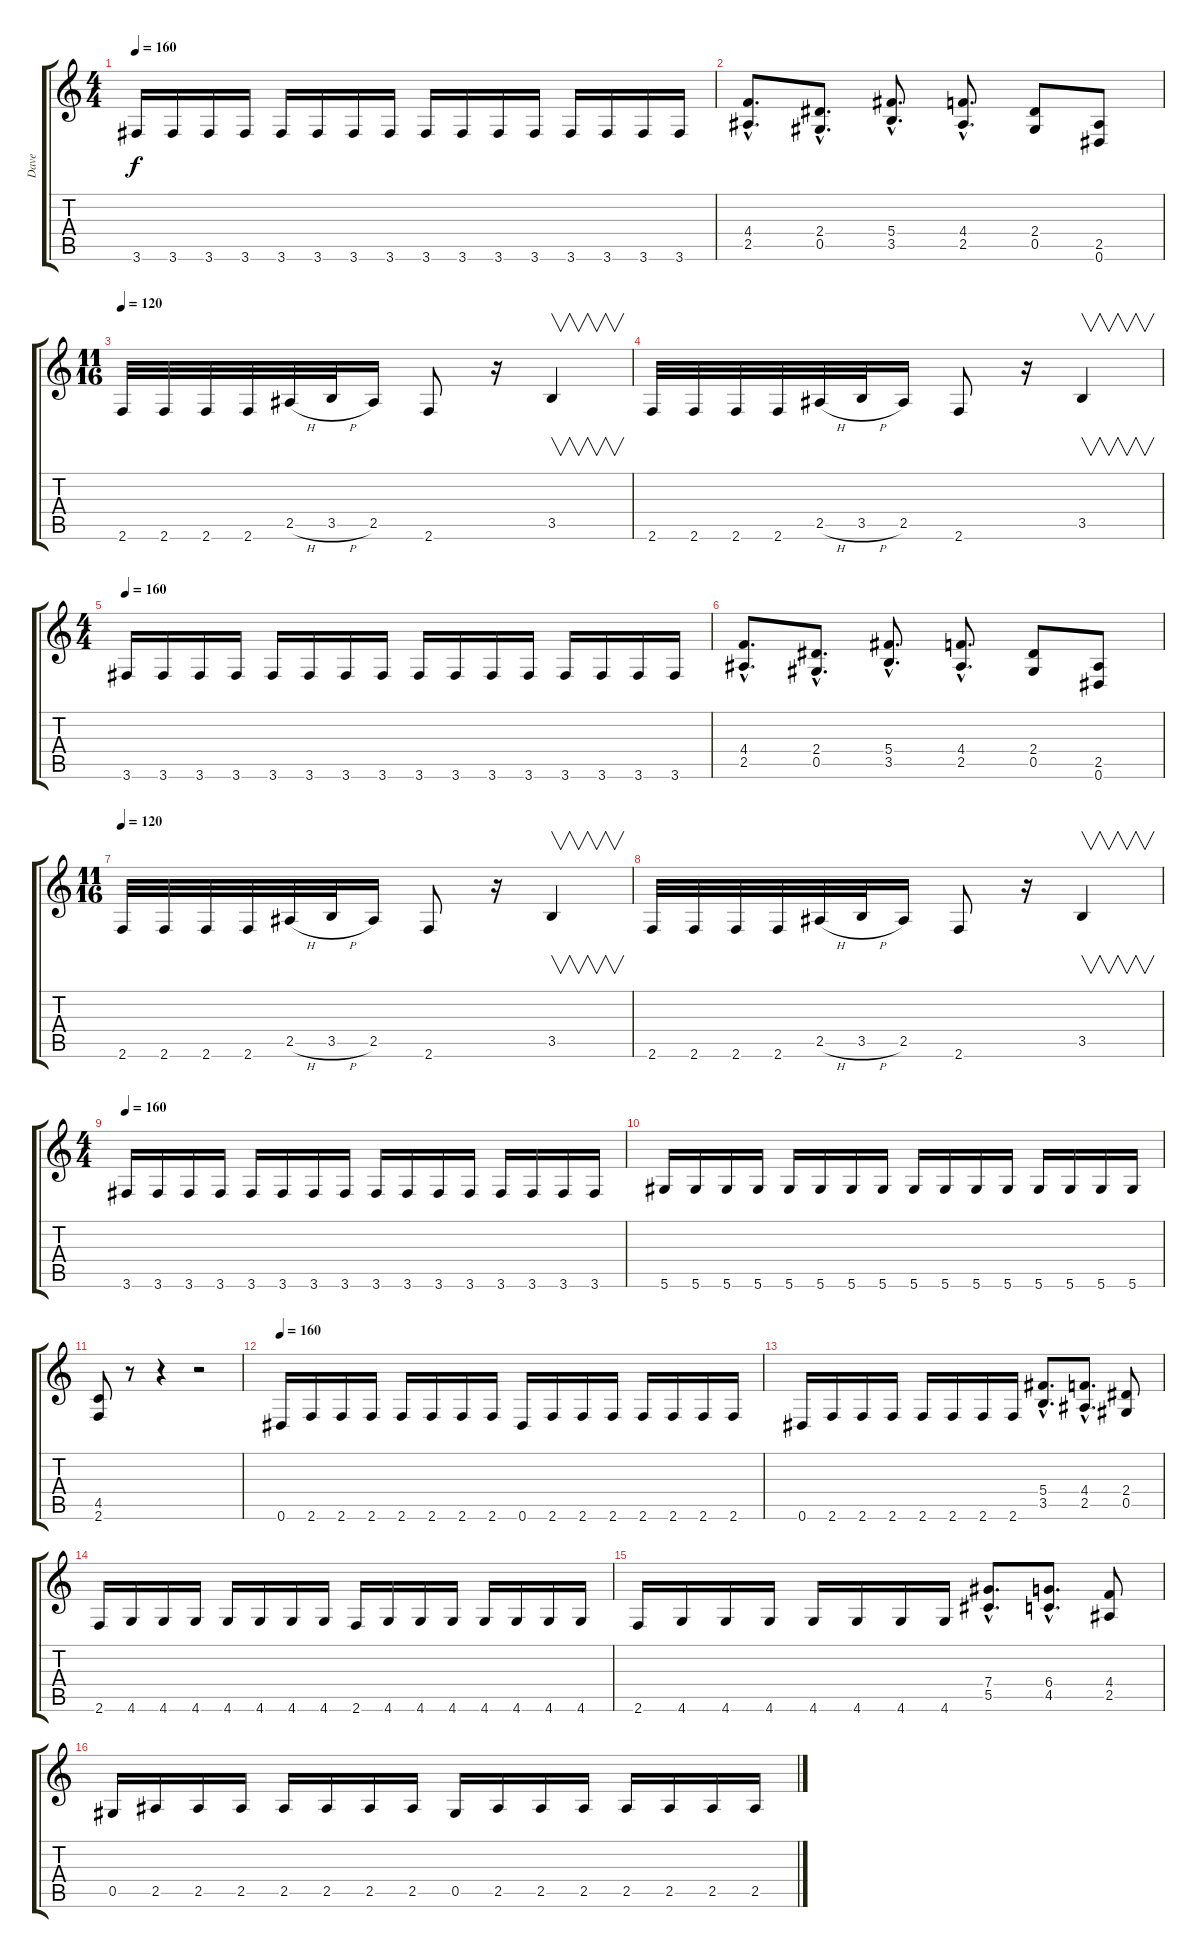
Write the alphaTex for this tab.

\track ("Dave" "Dave") {instrument distortionguitar}
\staff {score tabs}
\tuning (Eb4 Bb3 Gb3 Db3 Ab2 Eb2) {hide}
\ts (4 4)
\tempo 160
\clef g2
\ks c
3.6.16{dy f} 3.6.16 3.6.16 3.6.16 3.6.16 3.6.16 3.6.16 3.6.16 3.6.16 3.6.16 3.6.16 3.6.16 3.6.16 3.6.16 3.6.16 3.6.16 |
(4.4{hac} 2.5{hac}).8{d} (2.4{hac} 0.5{hac}).8{d} (5.4{hac} 3.5{hac}).8{d} (4.4{hac} 2.5{hac}).8{d} (2.4 0.5).8 (2.5 0.6).8 |
\ts (11 16)
\tempo 120
2.6.32 2.6.32 2.6.32 2.6.32 2.5{h}.32 3.5{h}.32 2.5.16 2.6.8 r.16 3.5.4{v} |
2.6.32 2.6.32 2.6.32 2.6.32 2.5{h}.32 3.5{h}.32 2.5.16 2.6.8 r.16 3.5.4{v} |
\ts (4 4)
\tempo 160
3.6.16 3.6.16 3.6.16 3.6.16 3.6.16 3.6.16 3.6.16 3.6.16 3.6.16 3.6.16 3.6.16 3.6.16 3.6.16 3.6.16 3.6.16 3.6.16 |
(4.4{hac} 2.5{hac}).8{d} (2.4{hac} 0.5{hac}).8{d} (5.4{hac} 3.5{hac}).8{d} (4.4{hac} 2.5{hac}).8{d} (2.4 0.5).8 (2.5 0.6).8 |
\ts (11 16)
\tempo 120
2.6.32 2.6.32 2.6.32 2.6.32 2.5{h}.32 3.5{h}.32 2.5.16 2.6.8 r.16 3.5.4{v} |
2.6.32 2.6.32 2.6.32 2.6.32 2.5{h}.32 3.5{h}.32 2.5.16 2.6.8 r.16 3.5.4{v} |
\ts (4 4)
\tempo 160
3.6.16 3.6.16 3.6.16 3.6.16 3.6.16 3.6.16 3.6.16 3.6.16 3.6.16 3.6.16 3.6.16 3.6.16 3.6.16 3.6.16 3.6.16 3.6.16 |
5.6.16 5.6.16 5.6.16 5.6.16 5.6.16 5.6.16 5.6.16 5.6.16 5.6.16 5.6.16 5.6.16 5.6.16 5.6.16 5.6.16 5.6.16 5.6.16 |
(4.5 2.6).8 r.8 r.4 r.2 |
\tempo 160
0.6.16 2.6.16 2.6.16 2.6.16 2.6.16 2.6.16 2.6.16 2.6.16 0.6.16 2.6.16 2.6.16 2.6.16 2.6.16 2.6.16 2.6.16 2.6.16 |
0.6.16 2.6.16 2.6.16 2.6.16 2.6.16 2.6.16 2.6.16 2.6.16 (5.4{hac} 3.5{hac}).8{d} (4.4{hac} 2.5{hac}).8{d} (2.4 0.5).8 |
2.6.16 4.6.16 4.6.16 4.6.16 4.6.16 4.6.16 4.6.16 4.6.16 2.6.16 4.6.16 4.6.16 4.6.16 4.6.16 4.6.16 4.6.16 4.6.16 |
2.6.16 4.6.16 4.6.16 4.6.16 4.6.16 4.6.16 4.6.16 4.6.16 (7.4{hac} 5.5{hac}).8{d} (6.4{hac} 4.5{hac}).8{d} (4.4 2.5).8 |
0.5.16 2.5.16 2.5.16 2.5.16 2.5.16 2.5.16 2.5.16 2.5.16 0.5.16 2.5.16 2.5.16 2.5.16 2.5.16 2.5.16 2.5.16 2.5.16
